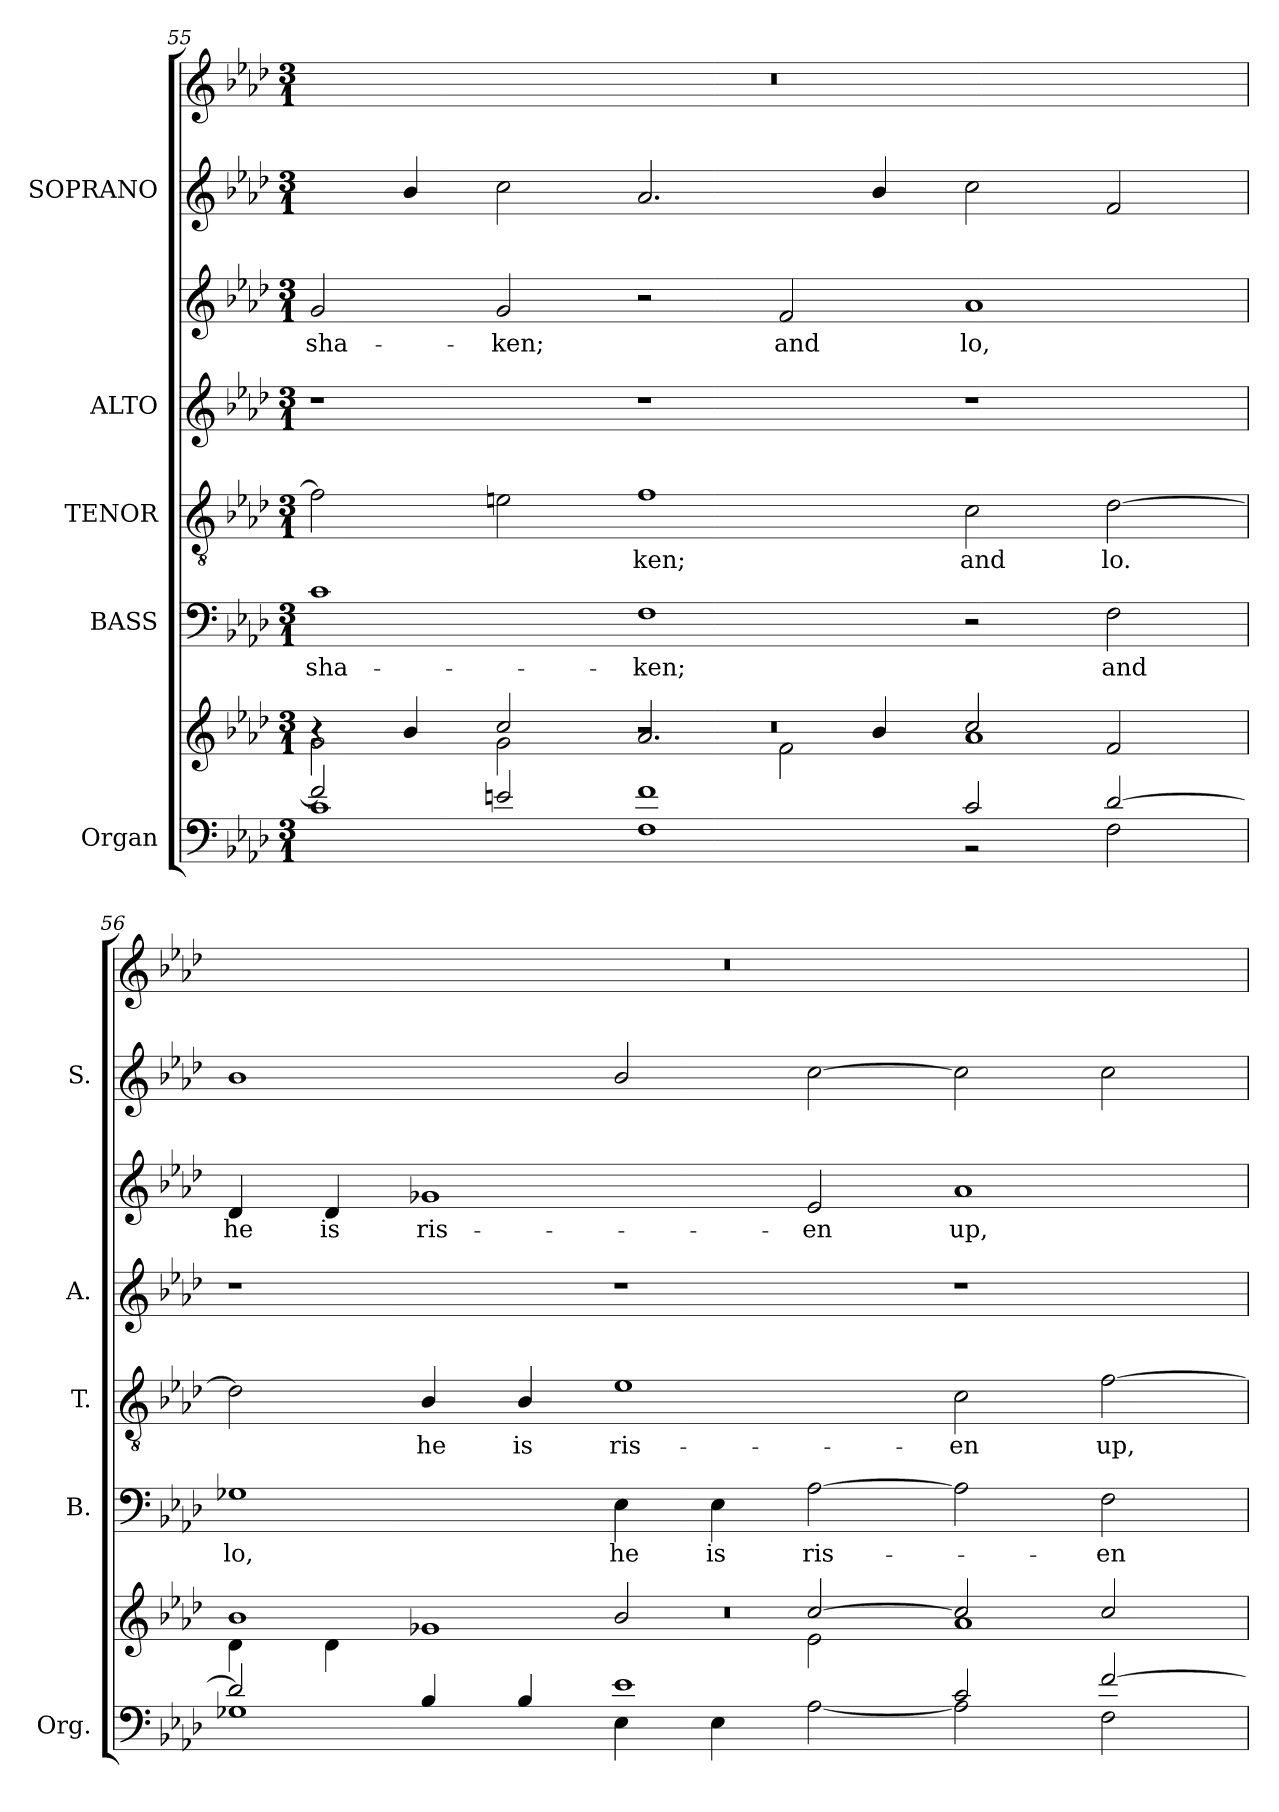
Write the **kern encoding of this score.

**kern	**kern	**kern	**text	**kern	**text	**kern	**kern	**text	**kern	**kern
*part5	*part5	*part4	*part4	*part3	*part3	*part2	*part2	*part2	*part1	*part1
*staff8	*staff7	*staff6	*staff6	*staff5	*staff5	*staff4	*staff3	*staff3	*staff2	*staff1
*I"Organ	*	*I"BASS	*	*I"TENOR	*	*I"ALTO	*	*	*I"SOPRANO	*
*I'Org.	*	*I'B.	*	*I'T.	*	*I'A.	*	*	*I'S.	*
*clefF4	*clefG2	*clefF4	*	*clefGv2	*	*clefG2	*clefG2	*	*clefG2	*clefG2
*	*	*	*	*ITrd7c12	*	*	*	*	*	*
*k[b-e-a-d-]	*k[b-e-a-d-]	*k[b-e-a-d-]	*	*k[b-e-a-d-]	*	*k[b-e-a-d-]	*k[b-e-a-d-]	*	*k[b-e-a-d-]	*k[b-e-a-d-]
*A-:	*A-:	*A-:	*	*A-:	*	*A-:	*A-:	*	*A-:	*A-:
*M3/1	*M3/1	*M3/1	*	*M3/1	*	*M3/1	*M3/1	*	*M3/1	*M3/1
=55	=55	=55	=55	=55	=55	=55	=55	=55	=55	=55
*^	*^	*	*	*	*	*	*	*	*	*
*	*	*	*^	*	*	*	*	*	*	*	*	*
!	!	!	!	!LO:N:vis=1	!	!	!	!	!	!	!	!	!
!	!	!	!	!	!	!LO:LY:b:color=#000000	!	!	!	!	!	!	!
!	!	!	!	!	!	!	!	!	!	!	!LO:LY:b:color=#000000	!	!LO:N:vis=1
2fi/]	1ci	4r	2gi\	0.r	1ci	sha-	2Fi\]	.	1r	2gi/	sha-	4ryy	0.r
.	.	4b-i/	.	.	.	.	.	.	.	.	.	4b-i/	.
!	!	!	!	!	!	!	!	!	!	!	!LO:LY:b:color=#000000	!	!
2eni/	.	2cci/	2gi\	.	.	.	2Eni\	.	.	2gi/	-ken;	2cci\	.
!	!	!	!	!	!	!LO:LY:b:color=#000000	!	!	!	!	!	!	!
!	!	!	!	!	!	!	!	!LO:LY:b:color=#000000	!	!	!	!	!
1fi	1Fi	2.a-i/	2r	.	1Fi	-ken;	1Fi	-ken;	1r	2r	.	2.a-i/	.
!	!	!	!	!	!	!	!	!	!	!	!LO:LY:b:color=#000000	!	!
.	.	.	2fi\	.	.	.	.	.	.	2fi/	and	.	.
.	.	4b-i/	.	.	.	.	.	.	.	.	.	4b-i/	.
!	!	!	!	!	!	!	!	!LO:LY:b:color=#000000	!	!	!	!	!
!	!	!	!	!	!	!	!	!	!	!	!LO:LY:b:color=#000000	!	!
2ci/	2r	2cci/	1a-i	.	2r	.	2Ci\	and	1r	1a-i	lo,	2cci\	.
!	!	!	!	!	!	!LO:LY:b:color=#000000	!	!	!	!	!	!	!
!	!	!	!	!	!	!	!	!LO:LY:b:color=#000000	!	!	!	!	!
[2d-i/	2Fi\	2fi/	.	.	2Fi\	and	[2D-i\	lo.	.	.	.	2fi/	.
=56	=56	=56	=56	=56	=56	=56	=56	=56	=56	=56	=56	=56	=56
!	!	!	!	!LO:N:vis=1	!	!	!	!	!	!	!	!	!
!	!	!	!	!	!	!LO:LY:b:color=#000000	!	!	!	!	!	!	!
!	!	!	!	!	!	!	!	!	!	!	!LO:LY:b:color=#000000	!	!LO:N:vis=1
2d-i/]	1G-Xi	1b-i	4d-i\	0.r	1G-Xi	lo,	2D-i\]	.	1r	4d-i/	he	1b-i	0.r
!	!	!	!	!	!	!	!	!	!	!	!LO:LY:b:color=#000000	!	!
.	.	.	4d-i\	.	.	.	.	.	.	4d-i/	is	.	.
!	!	!	!	!	!	!	!	!LO:LY:b:color=#000000	!	!	!	!	!
!	!	!	!	!	!	!	!	!	!	!	!LO:LY:b:color=#000000	!	!
4B-i/	.	.	1g-Xi	.	.	.	4BB-i/	he	.	1g-Xi	ris-	.	.
!	!	!	!	!	!	!	!	!LO:LY:b:color=#000000	!	!	!	!	!
4B-i/	.	.	.	.	.	.	4BB-i/	is	.	.	.	.	.
!	!	!	!	!	!	!LO:LY:b:color=#000000	!	!	!	!	!	!	!
!	!	!	!	!	!	!	!	!LO:LY:b:color=#000000	!	!	!	!	!
1e-i	4E-i\	2b-i/	.	.	4E-i\	he	1E-i	ris-	1r	.	.	2b-i/	.
!	!	!	!	!	!	!LO:LY:b:color=#000000	!	!	!	!	!	!	!
.	4E-i\	.	.	.	4E-i\	is	.	.	.	.	.	.	.
!	!	!	!	!	!	!LO:LY:b:color=#000000	!	!	!	!	!	!	!
!	!	!	!	!	!	!	!	!	!	!	!LO:LY:b:color=#000000	!	!
.	[2A-i\	[2cci/	2e-i\	.	[2A-i\	ris-	.	.	.	2e-i/	-en	[2cci\	.
!	!	!	!	!	!	!	!	!LO:LY:b:color=#000000	!	!	!	!	!
!	!	!	!	!	!	!	!	!	!	!	!LO:LY:b:color=#000000	!	!
2ci/	2A-i\]	2cci/]	1a-i	.	2A-i\]	.	2Ci\	-en	1r	1a-i	up,	2cci\]	.
!	!	!	!	!	!	!LO:LY:b:color=#000000	!	!	!	!	!	!	!
!	!	!	!	!	!	!	!	!LO:LY:b:color=#000000	!	!	!	!	!
[2fi/	2Fi\	2cci/	.	.	2Fi\	-en	[2Fi\	up,	.	.	.	2cci\	.
*v	*v	*	*	*	*	*	*	*	*	*	*	*	*
*	*v	*v	*v	*	*	*	*	*	*	*	*	*
=	=	=	=	=	=	=	=	=	=	=
*-	*-	*-	*-	*-	*-	*-	*-	*-	*-	*-
